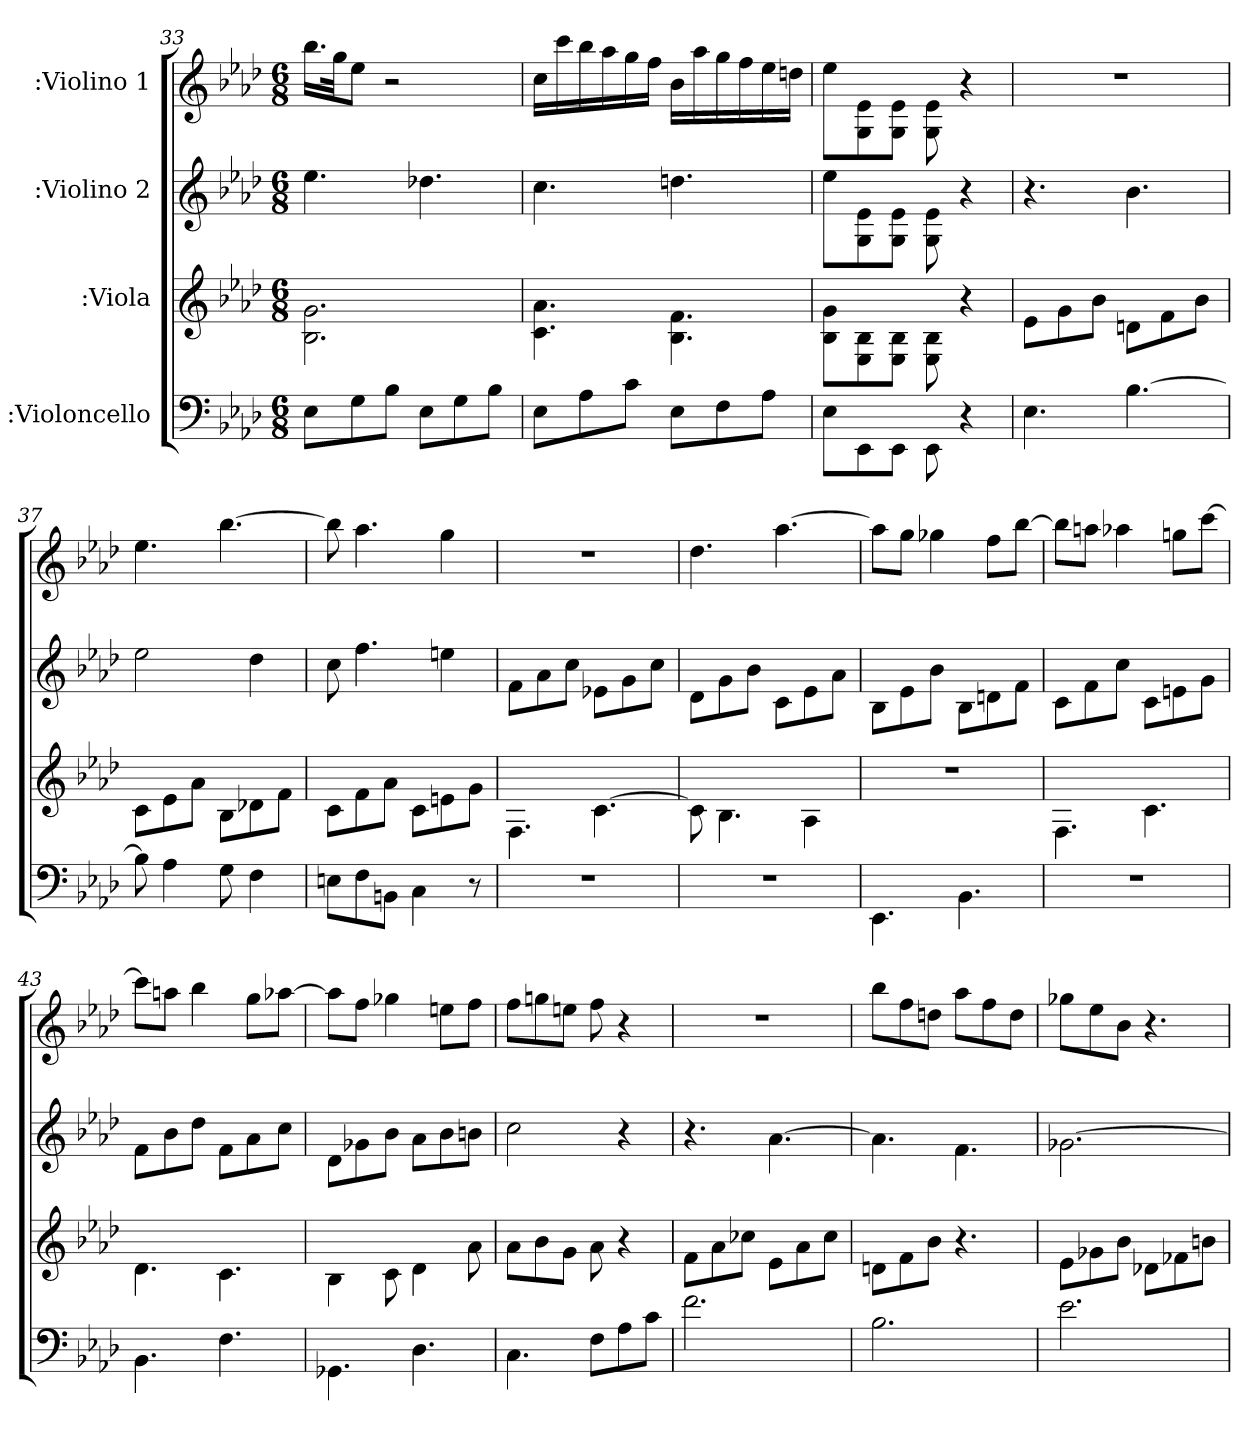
**kern	**kern	**kern	**kern
*part4	*part3	*part2	*part1
*staff4	*staff3	*staff2	*staff1
*I":Violoncello	*I":Viola	*I":Violino 2	*I":Violino 1
*k[b-e-a-d-]	*k[b-e-a-d-]	*k[b-e-a-d-]	*k[b-e-a-d-]
*A-:	*A-:	*A-:	*A-:
*M6/8	*M6/8	*M6/8	*M6/8
=33	=33	=33	=33
8E-\L	2.g\ 2.B-\	4.ee-\	16.bb-\LL
.	.	.	32gg\Jk
8G\	.	.	8ee-\J
8B-\J	.	.	2r
8E-\L	.	4.dd-X\	.
8G\	.	.	.
8B-\J	.	.	.
=34	=34	=34	=34
8E-\L	4.a-\ 4.c\	4.cc\	16cc\LL
.	.	.	16ccc\
8A-\	.	.	16bb-\
.	.	.	16aa-\
8c\J	.	.	16gg\
.	.	.	16ff\JJ
8E-\L	4.f\ 4.B-\	4.ddn\	16b-\LL
.	.	.	16aa-\
8F\	.	.	16gg\
.	.	.	16ff\
8A-\J	.	.	16ee-\
.	.	.	16ddn\JJ
=35	=35	=35	=35
8E-\L	8g\ 8B-\L	8ee-\L	8ee-\L
8EE-\	8B-\ 8E-\	8e-\ 8G\	8e-\ 8G\
8EE-\J	8B-\ 8E-\J	8e-\ 8G\J	8e-\ 8G\J
8EE-\	8B-\ 8E-\	8e-\ 8G\	8e-\ 8G\
4r	4r	4r	4r
=36	=36	=36	=36
4.E-\	8e-\L	4.r	2.r
.	8g\	.	.
.	8b-\J	.	.
[4.B-\	8dn\L	4.b-\	.
.	8f\	.	.
.	8b-\J	.	.
=37	=37	=37	=37
8B-\]	8c\L	2ee-\	4.ee-\
4A-\	8e-\	.	.
.	8a-\J	.	.
8G\	8B-\L	.	[4.bb-\
4F\	8d-X\	4dd-\	.
.	8f\J	.	.
=38	=38	=38	=38
8En\L	8c\L	8cc\	8bb-\]
8F\	8f\	4.ff\	4.aa-\
8BBn\J	8a-\J	.	.
4C\	8c\L	.	.
.	8en\	4een\	4gg\
8r	8g\J	.	.
=39	=39	=39	=39
2.r	4.F\	8f\L	2.r
.	.	8a-\	.
.	.	8cc\J	.
.	[4.c\	8e-X\L	.
.	.	8g\	.
.	.	8cc\J	.
=40	=40	=40	=40
2.r	8c\]	8d-\L	4.dd-\
.	4.B-\	8g\	.
.	.	8b-\J	.
.	.	8c\L	[4.aa-\
.	4A-\	8e-\	.
.	.	8a-\J	.
=41	=41	=41	=41
4.EE-\	2.r	8B-\L	8aa-\L]
.	.	8e-\	8gg\J
.	.	8b-\J	4gg-X\
4.BB-\	.	8B-\L	.
.	.	8dn\	8ff\L
.	.	8f\J	[8bb-\J
=42	=42	=42	=42
2.r	4.F\	8c\L	8bb-\L]
.	.	8f\	8aan\J
.	.	8cc\J	4aa-X\
.	4.c\	8c\L	.
.	.	8en\	8ggn\L
.	.	8g\J	[8ccc\J
=43	=43	=43	=43
4.BB-\	4.d-\	8f\L	8ccc\L]
.	.	8b-\	8aan\J
.	.	8dd-\J	4bb-\
4.F\	4.c\	8f\L	.
.	.	8a-\	8gg\L
.	.	8cc\J	[8aa-X\J
=44	=44	=44	=44
4.GG-X\	4B-\	8d-\L	8aa-\L]
.	.	8g-X\	8ff\J
.	8c\	8b-\J	4gg-X\
4.D-\	4d-\	8a-\L	.
.	.	8b-\	8een\L
.	8a-\	8bn\J	8ff\J
=45	=45	=45	=45
4.C\	8a-\L	2cc\	8ff\L
.	8b-\	.	8ggn\
.	8g\J	.	8een\J
8F\L	8a-\	.	8ff\
8A-\	4r	4r	4r
8c\J	.	.	.
=46	=46	=46	=46
2.f\	8f\L	4.r	2.r
.	8a-\	.	.
.	8cc-X\J	.	.
.	8e-\L	[4.a-\	.
.	8a-\	.	.
.	8cc-\J	.	.
=47	=47	=47	=47
2.B-\	8dn\L	4.a-\]	8bb-\L
.	8f\	.	8ff\
.	8b-\J	.	8ddn\J
.	4.r	4.f\	8aa-\L
.	.	.	8ff\
.	.	.	8dd\J
=48	=48	=48	=48
2.e-\	8e-\L	[2.g-X\	8gg-X\L
.	8g-X\	.	8ee-\
.	8b-\J	.	8b-\J
.	8d-X\L	.	4.r
.	8f-X\	.	.
.	8bn\J	.	.
=	=	=	=
*-	*-	*-	*-
